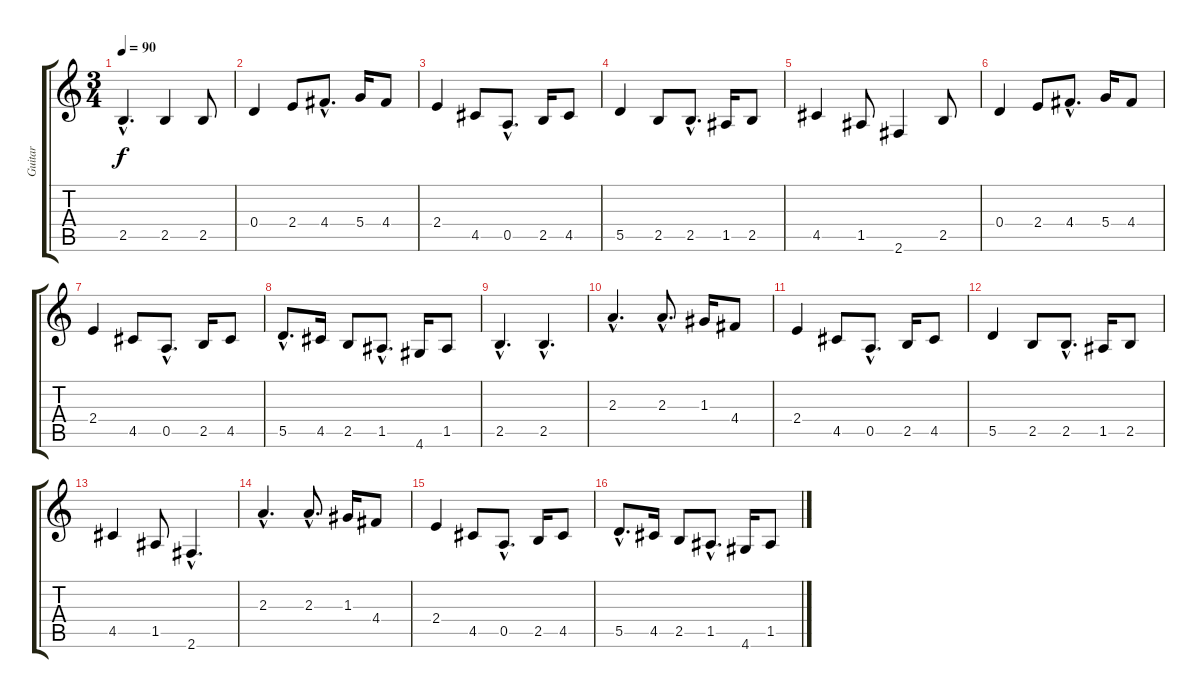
\track ("Guitar" "Guitar") {instrument distortionguitar}
\staff {score tabs}
\tuning (E4 B3 G3 D3 A2 E2) {hide}
\ts (3 4)
\tempo 90
\clef g2
\ks c
2.5{hac}.4{d dy f} 2.5.4 2.5.8 |
0.4.4 2.4.8 4.4{hac}.8{d} 5.4.16 4.4.8 |
2.4.4 4.5.8 0.5{hac}.8{d} 2.5.16 4.5.8 |
5.5.4 2.5.8 2.5{hac}.8{d} 1.5.16 2.5.8 |
4.5.4 1.5.8 2.6.4 2.5.8 |
0.4.4 2.4.8 4.4{hac}.8{d} 5.4.16 4.4.8 |
2.4.4 4.5.8 0.5{hac}.8{d} 2.5.16 4.5.8 |
5.5{hac}.8{d} 4.5.16 2.5.8 1.5{hac}.8{d} 4.6.16 1.5.8 |
2.5{hac}.4{d} 2.5{hac}.4{d} |
2.3{hac}.4{d} 2.3{hac}.8{d} 1.3.16 4.4.8 |
2.4.4 4.5.8 0.5{hac}.8{d} 2.5.16 4.5.8 |
5.5.4 2.5.8 2.5{hac}.8{d} 1.5.16 2.5.8 |
4.5.4 1.5.8 2.6{hac}.4{d} |
2.3{hac}.4{d} 2.3{hac}.8{d} 1.3.16 4.4.8 |
2.4.4 4.5.8 0.5{hac}.8{d} 2.5.16 4.5.8 |
5.5{hac}.8{d} 4.5.16 2.5.8 1.5{hac}.8{d} 4.6.16 1.5.8
